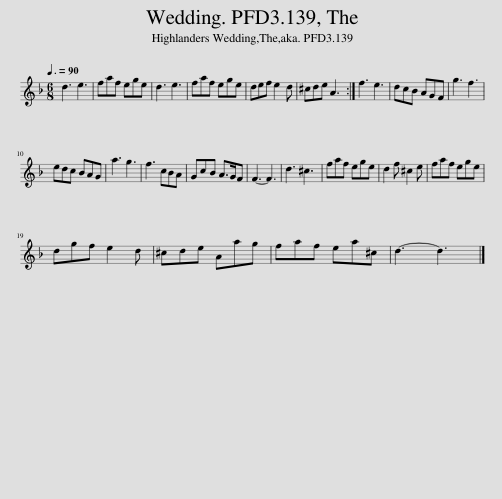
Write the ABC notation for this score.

X:1
L:1/8
Q:3/8=90
M:6/8
I:linebreak $
K:Dmin
V:1 treble
V:1
 d3 e3 | faf ege | d3 e3 | faf ege | def e2 d | %5
 ^cde A3 :| f3 e3 | dcB AGF | g3 f3 |$ edc BAG | %10
 a3 g3 | f3 cBA | GcB A>GF | F3- F3 | d3 ^c3 | %15
 faf ege | d2 f ^c2 e | faf ege |$ dgf e2 d | ^cde Aag | %20
 faf ea^c | d3- d3 |] %22
